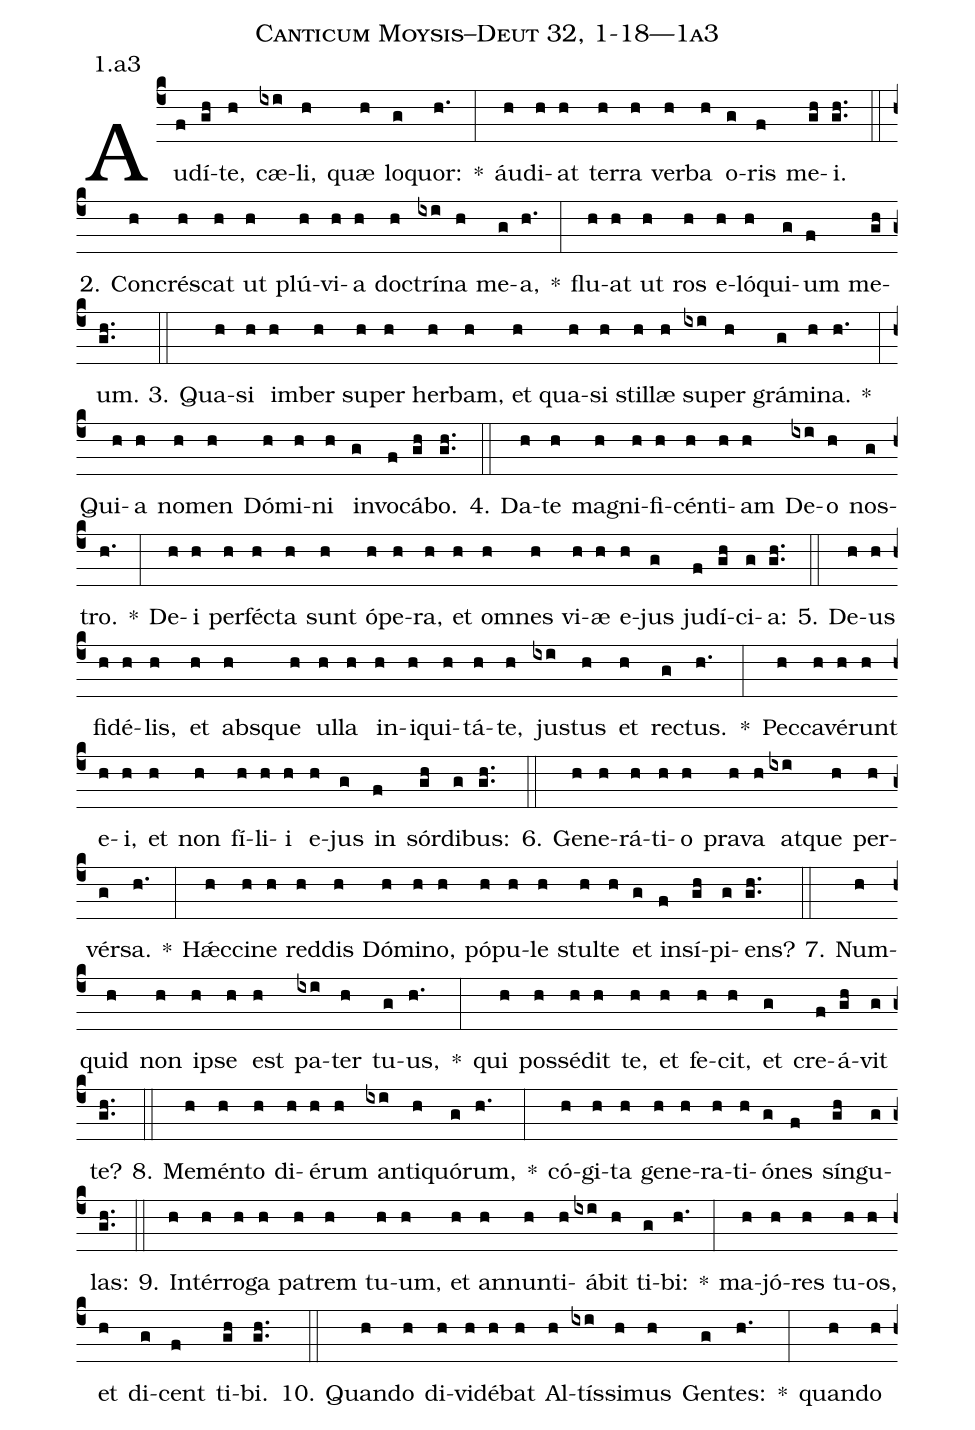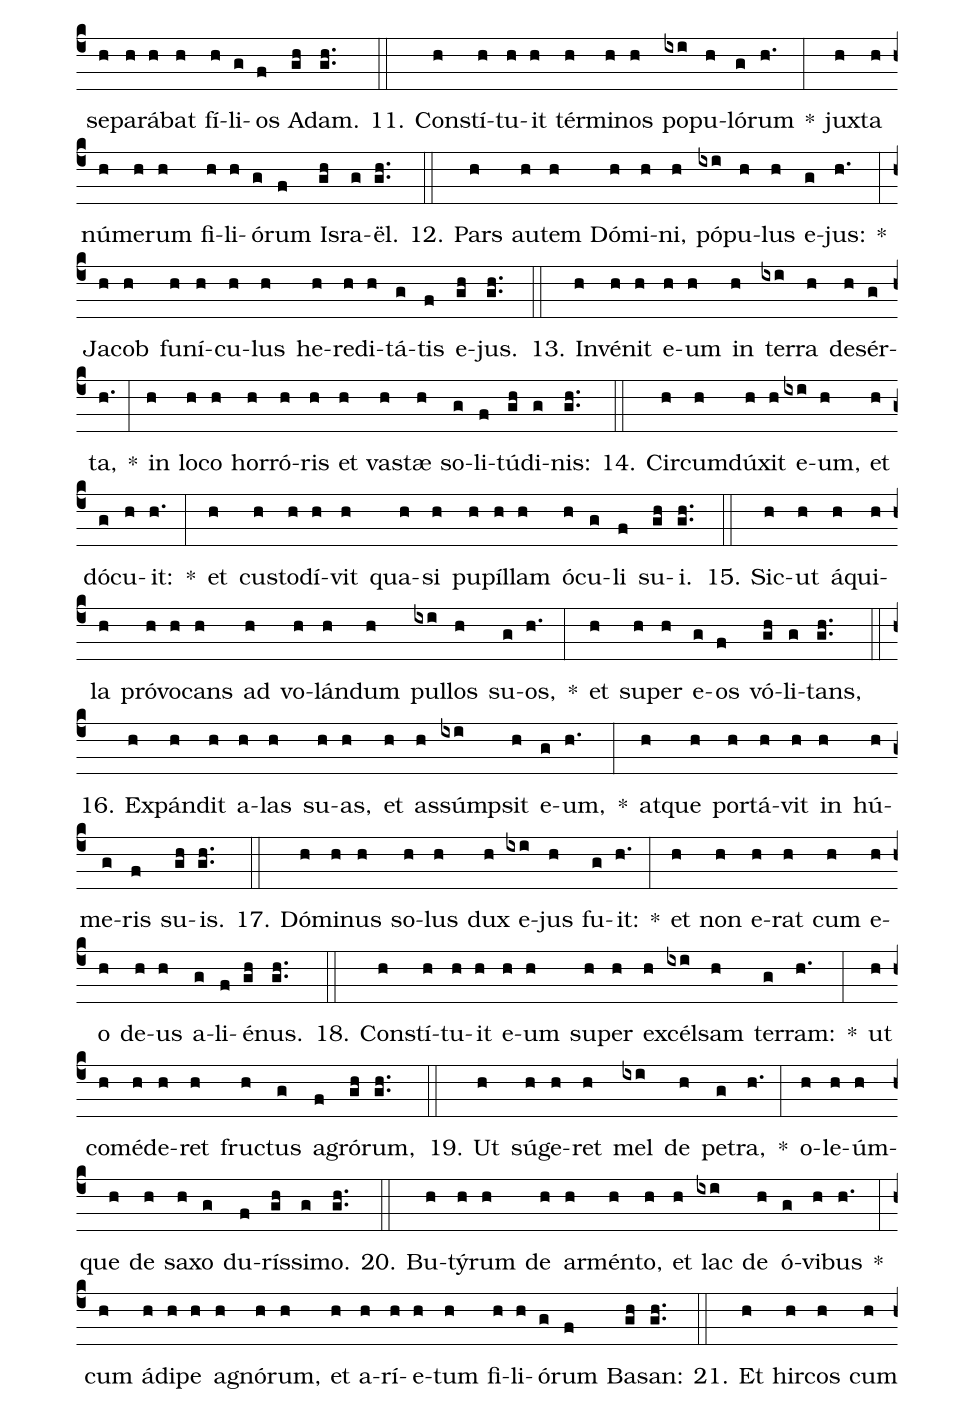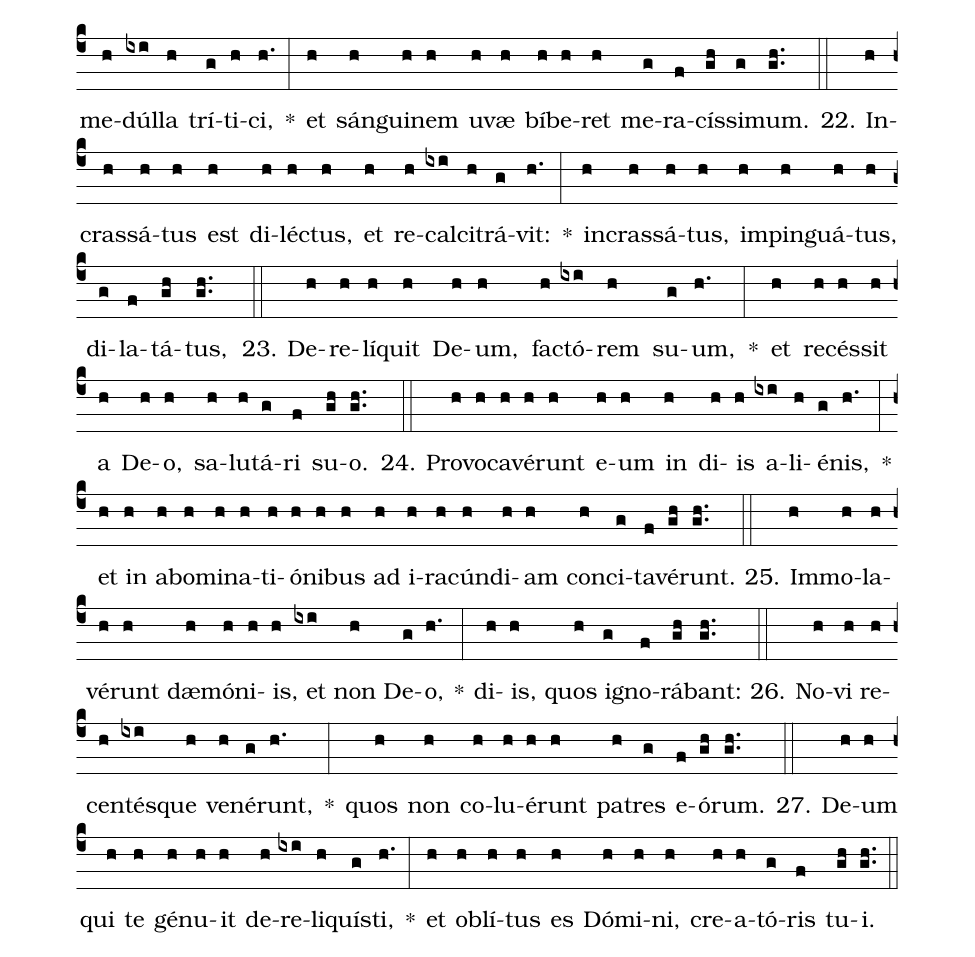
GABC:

name: Canticum Moysis--Deut 32, 1-18---1a3;
annotation: 1.a3;
%%
(c4)Au(f)dí(gh)te,(h) cæ(ixi)li,(h) quæ(h) lo(g)quor:(h.) *(:) áu(h)di(h)at(h) ter(h)ra(h) ver(h)ba(h) o(g)ris(f) me(gh)i.(gh..) (::)
2. Con(h)crés(h)cat(h) ut(h) plú(h)vi(h)a(h) doc(h)trí(ixi)na(h) me(g)a,(h.) *(:) flu(h)at(h) ut(h) ros(h) e(h)ló(h)qui(g)um(f) me(gh)um.(gh..) (::)
3. Qua(h)si(h) im(h)ber(h) su(h)per(h) her(h)bam,(h) et(h) qua(h)si(h) stil(h)læ(h) su(ixi)per(h) grá(g)mi(h)na.(h.) *(:) Qui(h)a(h) no(h)men(h) Dó(h)mi(h)ni(h) in(g)vo(f)cá(gh)bo.(gh..) (::)
4. Da(h)te(h) ma(h)gni(h)fi(h)cén(h)ti(h)am(h) De(ixi)o(h) nos(g)tro.(h.) *(:) De(h)i(h) per(h)féc(h)ta(h) sunt(h) ó(h)pe(h)ra,(h) et(h) om(h)nes(h) vi(h)æ(h) e(h)jus(g) ju(f)dí(gh)ci(g)a:(gh..) (::)
5. De(h)us(h) fi(h)dé(h)lis,(h) et(h) abs(h)que(h) ul(h)la(h) in(h)i(h)qui(h)tá(h)te,(h) jus(ixi)tus(h) et(h) rec(g)tus.(h.) *(:) Pec(h)ca(h)vé(h)runt(h) e(h)i,(h) et(h) non(h) fí(h)li(h)i(h) e(h)jus(g) in(f) sór(gh)di(g)bus:(gh..) (::)
6. Ge(h)ne(h)rá(h)ti(h)o(h) pra(h)va(h) at(ixi)que(h) per(h)vér(g)sa.(h.) *(:) Hǽc(h)ci(h)ne(h) red(h)dis(h) Dó(h)mi(h)no,(h) pó(h)pu(h)le(h) stul(h)te(h) et(g) in(f)sí(gh)pi(g)ens?(gh..) (::)
7. Num(h)quid(h) non(h) ip(h)se(h) est(h) pa(ixi)ter(h) tu(g)us,(h.) *(:) qui(h) pos(h)sé(h)dit(h) te,(h) et(h) fe(h)cit,(h) et(g) cre(f)á(gh)vit(g) te?(gh..) (::)
8. Me(h)mén(h)to(h) di(h)é(h)rum(h) an(ixi)ti(h)quó(g)rum,(h.) *(:) có(h)gi(h)ta(h) ge(h)ne(h)ra(h)ti(h)ó(g)nes(f) sín(gh)gu(g)las:(gh..) (::)
9. In(h)tér(h)ro(h)ga(h) pa(h)trem(h) tu(h)um,(h) et(h) an(h)nun(h)ti(h)á(ixi)bit(h) ti(g)bi:(h.) *(:) ma(h)jó(h)res(h) tu(h)os,(h) et(h) di(g)cent(f) ti(gh)bi.(gh..) (::)
10. Quan(h)do(h) di(h)vi(h)dé(h)bat(h) Al(h)tís(ixi)si(h)mus(h) Gen(g)tes:(h.) *(:) quan(h)do(h) se(h)pa(h)rá(h)bat(h) fí(h)li(g)os(f) A(gh)dam.(gh..) (::)
11. Con(h)stí(h)tu(h)it(h) tér(h)mi(h)nos(h) po(ixi)pu(h)ló(g)rum(h.) *(:) jux(h)ta(h) nú(h)me(h)rum(h) fi(h)li(h)ó(g)rum(f) Is(gh)ra(g)ël.(gh..) (::)
12. Pars(h) au(h)tem(h) Dó(h)mi(h)ni,(h) pó(ixi)pu(h)lus(h) e(g)jus:(h.) *(:) Ja(h)cob(h) fu(h)ní(h)cu(h)lus(h) he(h)re(h)di(h)tá(g)tis(f) e(gh)jus.(gh..) (::)
13. In(h)vé(h)nit(h) e(h)um(h) in(h) ter(ixi)ra(h) de(h)sér(g)ta,(h.) *(:) in(h) lo(h)co(h) hor(h)ró(h)ris(h) et(h) vas(h)tæ(h) so(g)li(f)tú(gh)di(g)nis:(gh..) (::)
14. Cir(h)cum(h)dú(h)xit(h) e(ixi)um,(h) et(h) dó(g)cu(h)it:(h.) *(:) et(h) cus(h)to(h)dí(h)vit(h) qua(h)si(h) pu(h)píl(h)lam(h) ó(h)cu(g)li(f) su(gh)i.(gh..) (::)
15. Sic(h)ut(h) á(h)qui(h)la(h) pró(h)vo(h)cans(h) ad(h) vo(h)lán(h)dum(h) pul(ixi)los(h) su(g)os,(h.) *(:) et(h) su(h)per(h) e(g)os(f) vó(gh)li(g)tans,(gh..) (::)
16. Ex(h)pán(h)dit(h) a(h)las(h) su(h)as,(h) et(h) as(h)súmp(ixi)sit(h) e(g)um,(h.) *(:) at(h)que(h) por(h)tá(h)vit(h) in(h) hú(h)me(g)ris(f) su(gh)is.(gh..) (::)
17. Dó(h)mi(h)nus(h) so(h)lus(h) dux(h) e(ixi)jus(h) fu(g)it:(h.) *(:) et(h) non(h) e(h)rat(h) cum(h) e(h)o(h) de(h)us(h) a(g)li(f)é(gh)nus.(gh..) (::)
18. Con(h)stí(h)tu(h)it(h) e(h)um(h) su(h)per(h) ex(h)cél(ixi)sam(h) ter(g)ram:(h.) *(:) ut(h) com(h)é(h)de(h)ret(h) fruc(h)tus(g) a(f)gró(gh)rum,(gh..) (::)
19. Ut(h) sú(h)ge(h)ret(h) mel(ixi) de(h) pe(g)tra,(h.) *(:) o(h)le(h)úm(h)que(h) de(h) sa(h)xo(g) du(f)rís(gh)si(g)mo.(gh..) (::)
20. Bu(h)tý(h)rum(h) de(h) ar(h)mén(h)to,(h) et(h) lac(ixi) de(h) ó(g)vi(h)bus(h.) *(:) cum(h) á(h)di(h)pe(h) a(h)gnó(h)rum,(h) et(h) a(h)rí(h)e(h)tum(h) fi(h)li(h)ó(g)rum(f) Ba(gh)san:(gh..) (::)
21. Et(h) hir(h)cos(h) cum(h) me(h)dúl(ixi)la(h) trí(g)ti(h)ci,(h.) *(:) et(h) sán(h)gui(h)nem(h) u(h)væ(h) bí(h)be(h)ret(h) me(g)ra(f)cís(gh)si(g)mum.(gh..) (::)
22. In(h)cras(h)sá(h)tus(h) est(h) di(h)léc(h)tus,(h) et(h) re(h)cal(ixi)ci(h)trá(g)vit:(h.) *(:) in(h)cras(h)sá(h)tus,(h) im(h)pin(h)guá(h)tus,(h) di(g)la(f)tá(gh)tus,(gh..) (::)
23. De(h)re(h)lí(h)quit(h) De(h)um,(h) fac(h)tó(ixi)rem(h) su(g)um,(h.) *(:) et(h) re(h)cés(h)sit(h) a(h) De(h)o,(h) sa(h)lu(h)tá(g)ri(f) su(gh)o.(gh..) (::)
24. Pro(h)vo(h)ca(h)vé(h)runt(h) e(h)um(h) in(h) di(h)is(h) a(ixi)li(h)é(g)nis,(h.) *(:) et(h) in(h) ab(h)o(h)mi(h)na(h)ti(h)ó(h)ni(h)bus(h) ad(h) i(h)ra(h)cún(h)di(h)am(h) con(h)ci(g)ta(f)vé(gh)runt.(gh..) (::)
25. Im(h)mo(h)la(h)vé(h)runt(h) dæ(h)mó(h)ni(h)is,(h) et(ixi) non(h) De(g)o,(h.) *(:) di(h)is,(h) quos(h) i(g)gno(f)rá(gh)bant:(gh..) (::)
26. No(h)vi(h) re(h)cen(h)tés(ixi)que(h) ve(h)né(g)runt,(h.) *(:) quos(h) non(h) co(h)lu(h)é(h)runt(h) pa(h)tres(g) e(f)ó(gh)rum.(gh..) (::)
27. De(h)um(h) qui(h) te(h) gé(h)nu(h)it(h) de(h)re(ixi)li(h)quís(g)ti,(h.) *(:) et(h) ob(h)lí(h)tus(h) es(h) Dó(h)mi(h)ni,(h) cre(h)a(h)tó(g)ris(f) tu(gh)i.(gh..) (::)
